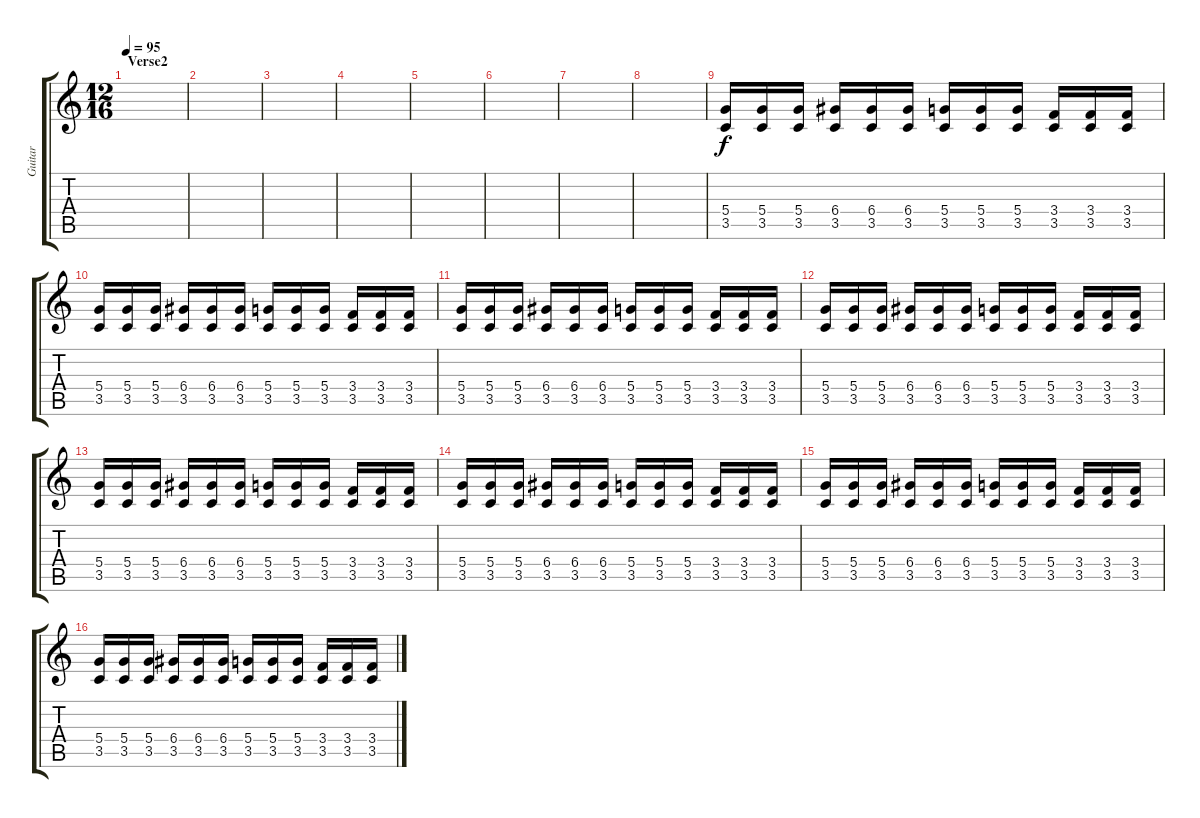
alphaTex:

\track ("Guitar" "Guitar") {instrument electricguitarclean}
\staff {score tabs}
\tuning (E4 B3 G3 D3 A2 E2) {hide}
\ts (12 16)
\section ("" "Verse2")
\tempo 95
\clef g2
\ks c
|
|
|
|
|
|
|
|
(5.4 3.5).16 (5.4 3.5).16 (5.4 3.5).16 (6.4 3.5).16 (6.4 3.5).16 (6.4 3.5).16 (5.4 3.5).16 (5.4 3.5).16 (5.4 3.5).16 (3.4 3.5).16 (3.4 3.5).16 (3.4 3.5).16 |
(5.4 3.5).16 (5.4 3.5).16 (5.4 3.5).16 (6.4 3.5).16 (6.4 3.5).16 (6.4 3.5).16 (5.4 3.5).16 (5.4 3.5).16 (5.4 3.5).16 (3.4 3.5).16 (3.4 3.5).16 (3.4 3.5).16 |
(5.4 3.5).16 (5.4 3.5).16 (5.4 3.5).16 (6.4 3.5).16 (6.4 3.5).16 (6.4 3.5).16 (5.4 3.5).16 (5.4 3.5).16 (5.4 3.5).16 (3.4 3.5).16 (3.4 3.5).16 (3.4 3.5).16 |
(5.4 3.5).16 (5.4 3.5).16 (5.4 3.5).16 (6.4 3.5).16 (6.4 3.5).16 (6.4 3.5).16 (5.4 3.5).16 (5.4 3.5).16 (5.4 3.5).16 (3.4 3.5).16 (3.4 3.5).16 (3.4 3.5).16 |
(5.4 3.5).16 (5.4 3.5).16 (5.4 3.5).16 (6.4 3.5).16 (6.4 3.5).16 (6.4 3.5).16 (5.4 3.5).16 (5.4 3.5).16 (5.4 3.5).16 (3.4 3.5).16 (3.4 3.5).16 (3.4 3.5).16 |
(5.4 3.5).16 (5.4 3.5).16 (5.4 3.5).16 (6.4 3.5).16 (6.4 3.5).16 (6.4 3.5).16 (5.4 3.5).16 (5.4 3.5).16 (5.4 3.5).16 (3.4 3.5).16 (3.4 3.5).16 (3.4 3.5).16 |
(5.4 3.5).16 (5.4 3.5).16 (5.4 3.5).16 (6.4 3.5).16 (6.4 3.5).16 (6.4 3.5).16 (5.4 3.5).16 (5.4 3.5).16 (5.4 3.5).16 (3.4 3.5).16 (3.4 3.5).16 (3.4 3.5).16 |
(5.4 3.5).16 (5.4 3.5).16 (5.4 3.5).16 (6.4 3.5).16 (6.4 3.5).16 (6.4 3.5).16 (5.4 3.5).16 (5.4 3.5).16 (5.4 3.5).16 (3.4 3.5).16 (3.4 3.5).16 (3.4 3.5).16
